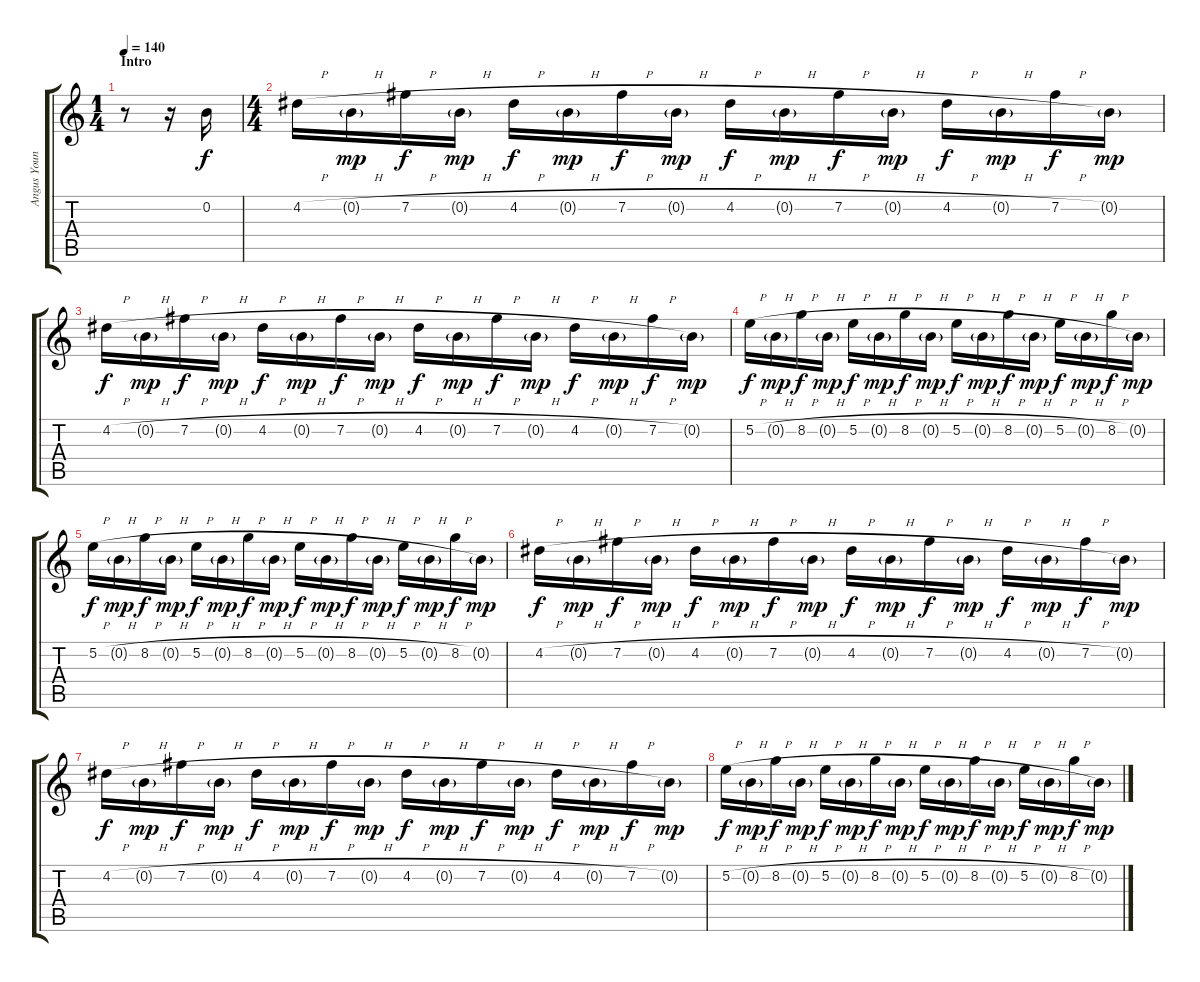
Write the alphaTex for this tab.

\track ("Angus Young" "Angus Youn") {instrument distortionguitar}
\staff {score tabs}
\tuning (E4 B3 G3 D3 A2 E2) {hide}
\ts (1 4)
\section ("" "Intro")
\tempo 140
\clef g2
\ks c
r.8{dy f instrument distortionguitar} r.16 0.2.16 |
\ts (4 4)
4.2{h}.16 0.2{h g}.16{dy mp} 7.2{h}.16{dy f} 0.2{h g}.16{dy mp} 4.2{h}.16{dy f} 0.2{h g}.16{dy mp} 7.2{h}.16{dy f} 0.2{h g}.16{dy mp} 4.2{h}.16{dy f} 0.2{h g}.16{dy mp} 7.2{h}.16{dy f} 0.2{h g}.16{dy mp} 4.2{h}.16{dy f} 0.2{h g}.16{dy mp} 7.2{h}.16{dy f} 0.2{g}.16{dy mp} |
4.2{h}.16{dy f} 0.2{h g}.16{dy mp} 7.2{h}.16{dy f} 0.2{h g}.16{dy mp} 4.2{h}.16{dy f} 0.2{h g}.16{dy mp} 7.2{h}.16{dy f} 0.2{h g}.16{dy mp} 4.2{h}.16{dy f} 0.2{h g}.16{dy mp} 7.2{h}.16{dy f} 0.2{h g}.16{dy mp} 4.2{h}.16{dy f} 0.2{h g}.16{dy mp} 7.2{h}.16{dy f} 0.2{g}.16{dy mp} |
5.2{h}.16{dy f} 0.2{h g}.16{dy mp} 8.2{h}.16{dy f} 0.2{h g}.16{dy mp} 5.2{h}.16{dy f} 0.2{h g}.16{dy mp} 8.2{h}.16{dy f} 0.2{h g}.16{dy mp} 5.2{h}.16{dy f} 0.2{h g}.16{dy mp} 8.2{h}.16{dy f} 0.2{h g}.16{dy mp} 5.2{h}.16{dy f} 0.2{h g}.16{dy mp} 8.2{h}.16{dy f} 0.2{g}.16{dy mp} |
5.2{h}.16{dy f} 0.2{h g}.16{dy mp} 8.2{h}.16{dy f} 0.2{h g}.16{dy mp} 5.2{h}.16{dy f} 0.2{h g}.16{dy mp} 8.2{h}.16{dy f} 0.2{h g}.16{dy mp} 5.2{h}.16{dy f} 0.2{h g}.16{dy mp} 8.2{h}.16{dy f} 0.2{h g}.16{dy mp} 5.2{h}.16{dy f} 0.2{h g}.16{dy mp} 8.2{h}.16{dy f} 0.2{g}.16{dy mp} |
4.2{h}.16{dy f} 0.2{h g}.16{dy mp} 7.2{h}.16{dy f} 0.2{h g}.16{dy mp} 4.2{h}.16{dy f} 0.2{h g}.16{dy mp} 7.2{h}.16{dy f} 0.2{h g}.16{dy mp} 4.2{h}.16{dy f} 0.2{h g}.16{dy mp} 7.2{h}.16{dy f} 0.2{h g}.16{dy mp} 4.2{h}.16{dy f} 0.2{h g}.16{dy mp} 7.2{h}.16{dy f} 0.2{g}.16{dy mp} |
4.2{h}.16{dy f} 0.2{h g}.16{dy mp} 7.2{h}.16{dy f} 0.2{h g}.16{dy mp} 4.2{h}.16{dy f} 0.2{h g}.16{dy mp} 7.2{h}.16{dy f} 0.2{h g}.16{dy mp} 4.2{h}.16{dy f} 0.2{h g}.16{dy mp} 7.2{h}.16{dy f} 0.2{h g}.16{dy mp} 4.2{h}.16{dy f} 0.2{h g}.16{dy mp} 7.2{h}.16{dy f} 0.2{g}.16{dy mp} |
5.2{h}.16{dy f} 0.2{h g}.16{dy mp} 8.2{h}.16{dy f} 0.2{h g}.16{dy mp} 5.2{h}.16{dy f} 0.2{h g}.16{dy mp} 8.2{h}.16{dy f} 0.2{h g}.16{dy mp} 5.2{h}.16{dy f} 0.2{h g}.16{dy mp} 8.2{h}.16{dy f} 0.2{h g}.16{dy mp} 5.2{h}.16{dy f} 0.2{h g}.16{dy mp} 8.2{h}.16{dy f} 0.2{g}.16{dy mp}
